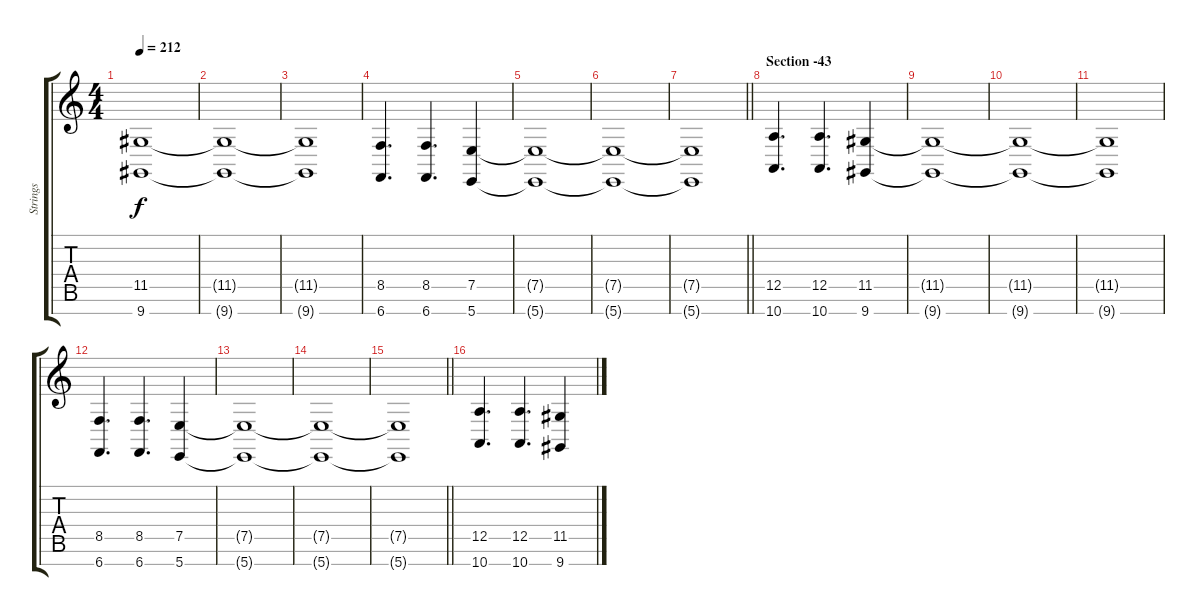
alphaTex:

\track ("Strings" "Strings") {instrument tremolostrings}
\staff {score tabs}
\tuning (E4 B3 G3 D3 A2 E2 B1) {hide}
\ts (4 4)
\tempo 212
\clef g2
\ks c
(11.5{t} 9.7{t}).1{dy f} |
(11.5{t} 9.7{t}).1 |
(11.5{t} 9.7{t}).1 |
(8.5 6.7).4{d} (8.5 6.7).4{d} (7.5 5.7).4 |
(7.5{t} 5.7{t}).1 |
(7.5{t} 5.7{t}).1 |
\barLineRight lightlight
(7.5{t} 5.7{t}).1 |
\section ("" "Section -43")
(12.5 10.7).4{d} (12.5 10.7).4{d} (11.5 9.7).4 |
(11.5{t} 9.7{t}).1 |
(11.5{t} 9.7{t}).1 |
(11.5{t} 9.7{t}).1 |
(8.5 6.7).4{d} (8.5 6.7).4{d} (7.5 5.7).4 |
(7.5{t} 5.7{t}).1 |
(7.5{t} 5.7{t}).1 |
\barLineRight lightlight
(7.5{t} 5.7{t}).1 |
(12.5 10.7).4{d} (12.5 10.7).4{d} (11.5 9.7).4
